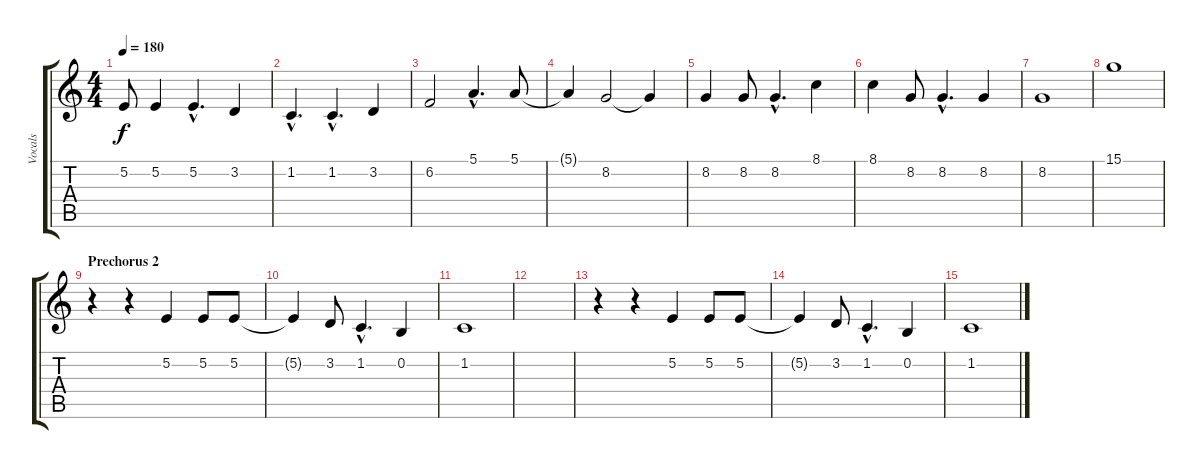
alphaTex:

\track ("Vocals" "Vocals") {instrument lead2sawtooth}
\staff {score tabs}
\tuning (E4 B3 G3 D3 A2 E2) {hide}
\ts (4 4)
\tempo 180
\clef g2
\ks c
5.2.8{dy f} 5.2.4 5.2{hac}.4{d} 3.2.4 |
1.2{hac}.4{d} 1.2{hac}.4{d} 3.2.4 |
6.2.2 5.1{hac}.4{d} 5.1.8 |
5.1{t}.4 8.2.2 8.2{t}.4 |
8.2.4 8.2.8 8.2{hac}.4{d} 8.1.4 |
8.1.4 8.2.8 8.2{hac}.4{d} 8.2.4 |
8.2.1 |
15.1.1 |
\section ("" "Prechorus 2")
r.4 r.4 5.2.4 5.2.8 5.2.8 |
5.2{t}.4 3.2.8 1.2{hac}.4{d} 0.2.4 |
1.2.1 |
|
r.4 r.4 5.2.4 5.2.8 5.2.8 |
5.2{t}.4 3.2.8 1.2{hac}.4{d} 0.2.4 |
1.2.1
